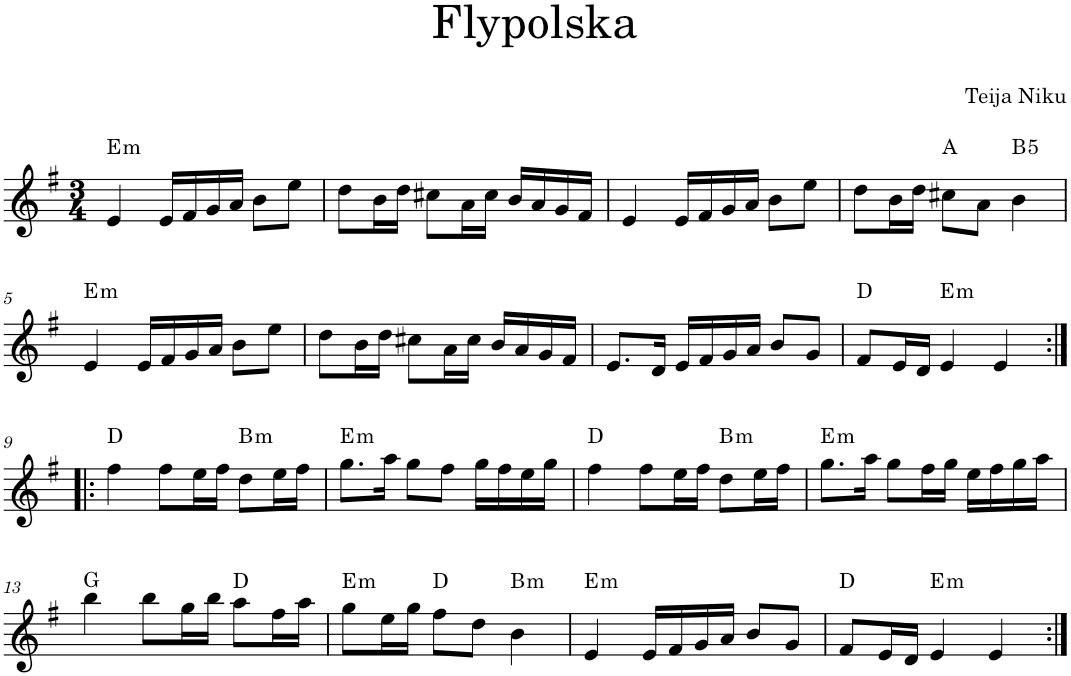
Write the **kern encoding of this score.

**kern	**harte
*part1	*part1
*staff1	*
*I"Violin	*
*I'Vln.	*
*clefG2	*
*k[f#]	*
*M3/4	*
=1	=1
!	!LO:H:kt=m
4e/	E:min
16e/LL	.
16f#/	.
16g/	.
16a/JJ	.
8b\L	.
8ee\J	.
=2	=2
8dd\L	.
16b\L	.
16dd\JJ	.
8cc#X\L	.
16a\L	.
16cc#\JJ	.
16b/LL	.
16a/	.
16g/	.
16f#/JJ	.
=3	=3
4e/	.
16e/LL	.
16f#/	.
16g/	.
16a/JJ	.
8b\L	.
8ee\J	.
=4	=4
8dd\L	.
16b\L	.
16dd\JJ	.
8cc#X\L	A:maj
8a\J	.
!	!LO:H:kt=5
4b\	B:(1,5)
!!LO:LB:g=z
=5	=5
!	!LO:H:kt=m
4e/	E:min
16e/LL	.
16f#/	.
16g/	.
16a/JJ	.
8b\L	.
8ee\J	.
=6	=6
8dd\L	.
16b\L	.
16dd\JJ	.
8cc#X\L	.
16a\L	.
16cc#\JJ	.
16b/LL	.
16a/	.
16g/	.
16f#/JJ	.
=7	=7
8.e/L	.
16d/Jk	.
16e/LL	.
16f#/	.
16g/	.
16a/JJ	.
8b/L	.
8g/J	.
=8	=8
8f#/L	D:maj
16e/L	.
16d/JJ	.
!	!LO:H:kt=m
4e/	E:min
4e/	.
!!LO:LB:g=z
=9:|!|:	=9:|!|:
4ff#\	D:maj
8ff#\L	.
16ee\L	.
16ff#\JJ	.
!	!LO:H:kt=m
8dd\L	B:min
16ee\L	.
16ff#\JJ	.
=10	=10
!	!LO:H:kt=m
8.gg\L	E:min
16aa\Jk	.
8gg\L	.
8ff#\J	.
16gg\LL	.
16ff#\	.
16ee\	.
16gg\JJ	.
=11	=11
4ff#\	D:maj
8ff#\L	.
16ee\L	.
16ff#\JJ	.
!	!LO:H:kt=m
8dd\L	B:min
16ee\L	.
16ff#\JJ	.
=12	=12
!	!LO:H:kt=m
8.gg\L	E:min
16aa\Jk	.
8gg\L	.
16ff#\L	.
16gg\JJ	.
16ee\LL	.
16ff#\	.
16gg\	.
16aa\JJ	.
!!LO:LB:g=z
=13	=13
4bb\	G:maj
8bb\L	.
16gg\L	.
16bb\JJ	.
8aa\L	D:maj
16ff#\L	.
16aa\JJ	.
=14	=14
!	!LO:H:kt=m
8gg\L	E:min
16ee\L	.
16gg\JJ	.
8ff#\L	D:maj
8dd\J	.
!	!LO:H:kt=m
4b\	B:min
=15	=15
!	!LO:H:kt=m
4e/	E:min
16e/LL	.
16f#/	.
16g/	.
16a/JJ	.
8b/L	.
8g/J	.
=16	=16
8f#/L	D:maj
16e/L	.
16d/JJ	.
!	!LO:H:kt=m
4e/	E:min
4e/	.
=:|!	=:|!
*-	*-
